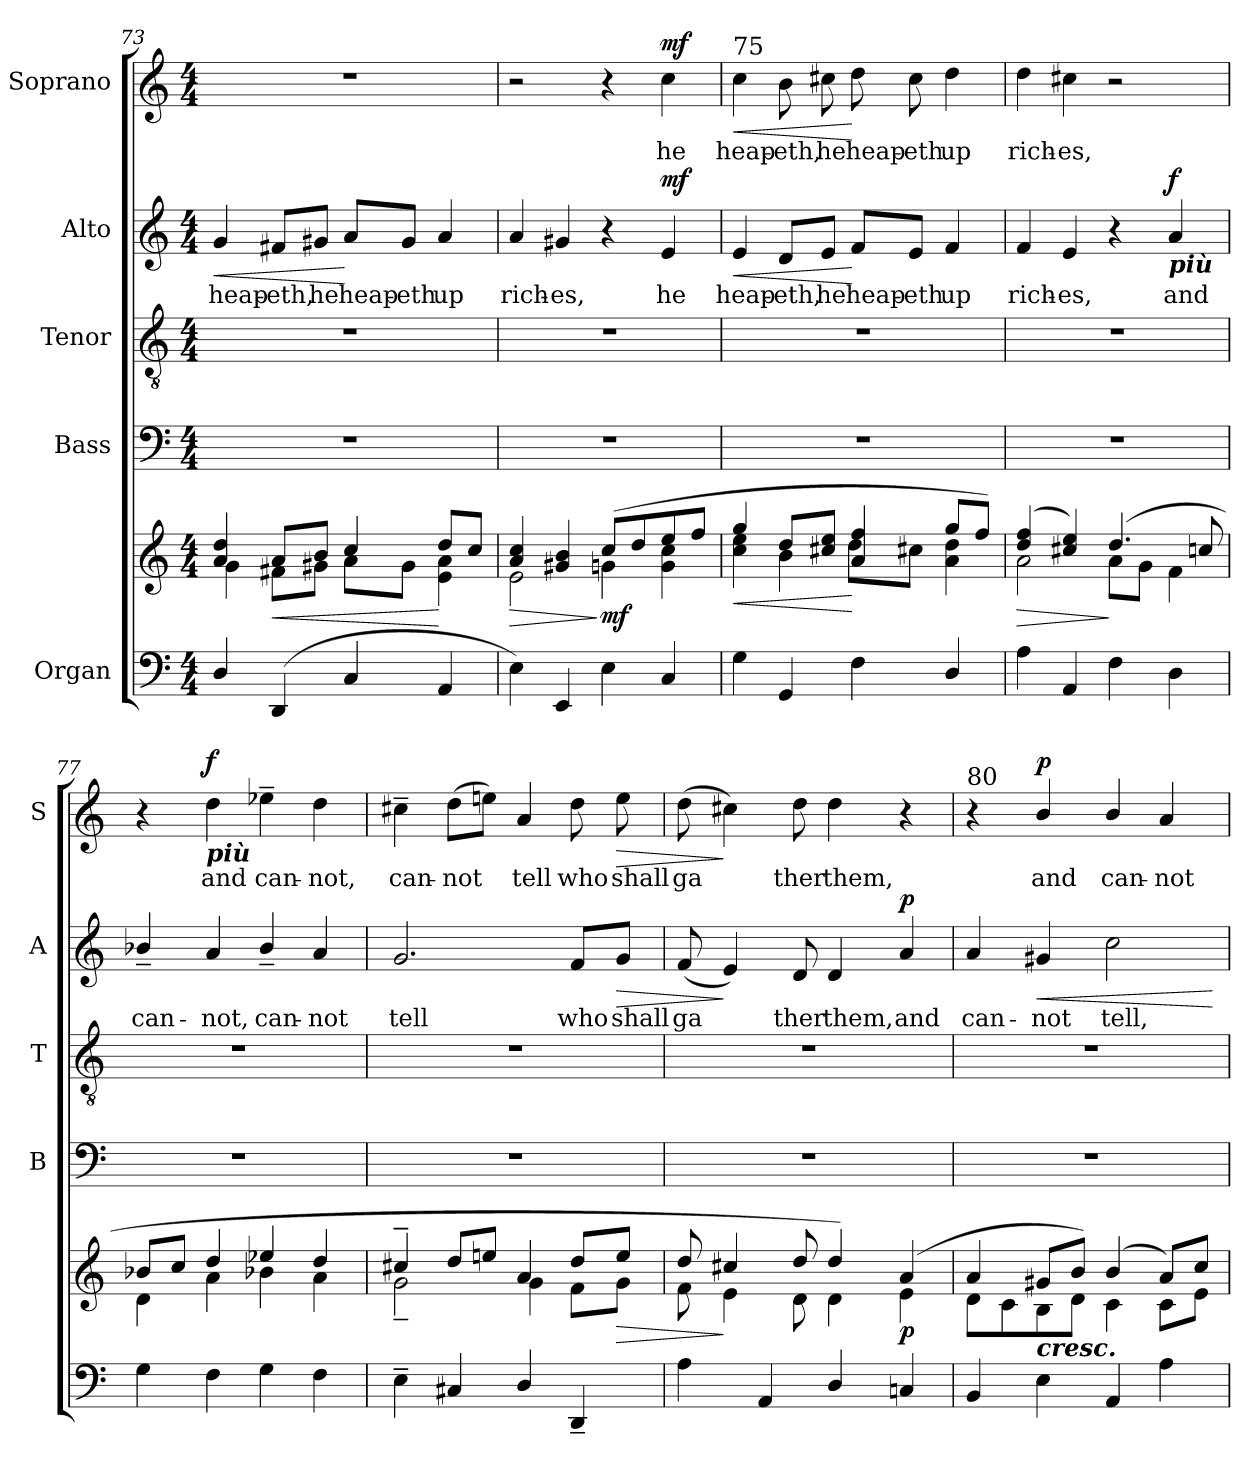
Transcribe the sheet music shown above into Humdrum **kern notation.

**kern	**kern	**dynam	**kern	**kern	**kern	**text	**dynam	**kern	**text	**dynam
*part5	*part5	*part5	*part4	*part3	*part2	*part2	*part2	*part1	*part1	*part1
*staff6	*staff5	*staff5/6	*staff4	*staff3	*staff2	*staff2	*staff2	*staff1	*staff1	*staff1
*I"Organ	*	*	*I"Bass	*I"Tenor	*I"Alto	*	*	*I"Soprano	*	*
*	*	*	*I'B	*I'T	*I'A	*	*	*I'S	*	*
*clefF4	*clefG2	*	*clefF4	*clefGv2	*clefG2	*	*	*clefG2	*	*
*k[]	*k[]	*	*k[]	*k[]	*k[]	*	*	*k[]	*	*
*C:	*C:	*	*C:	*C:	*C:	*	*	*C:	*	*
*M4/4	*M4/4	*	*M4/4	*M4/4	*M4/4	*	*	*M4/4	*	*
=73	=73	=73	=73	=73	=73	=73	=73	=73	=73	=73
*	*^	*	*	*	*	*	*	*	*	*
!	!	!	!	!	!	!	!LO:LY:b	!LO:HP:b	!	!	!
4D/	4a/ 4dd/	4g\	.	1r	1r	4g/	heap-	<	1r	.	.
!	!	!	!LO:HP:b	!	!	!	!LO:LY:b	!	!	!	!
(<4DD/	8a/L	8f#X\L	<	.	.	8f#X/L	-eth,	.	.	.	.
!	!	!	!	!	!	!	!LO:LY:b	!	!	!	!
.	8b/J	8g#X\J	.	.	.	8g#X/J	he	.	.	.	.
!	!	!	!	!	!	!	!LO:LY:b	!	!	!	!
4C/	4cc/	8a\L	.	.	.	8a/L	heap-	[	.	.	.
!	!	!	!	!	!	!	!LO:LY:b	!	!	!	!
.	.	8g#\J	.	.	.	8g#/J	-eth	.	.	.	.
!	!	!	!	!	!	!	!LO:LY:b	!	!	!	!
4AA/	8dd/L	4e\ 4a\	[	.	.	4a/	up	.	.	.	.
.	8cc/J	.	.	.	.	.	.	.	.	.	.
=74	=74	=74	=74	=74	=74	=74	=74	=74	=74	=74	=74
!	!	!	!LO:HP:b	!	!	!	!LO:LY:b	!	!	!	!
4E\)	4a/ 4cc/	2e\	>	1r	1r	4a/	rich-	.	2r	.	.
!	!	!	!	!	!	!	!LO:LY:b	!	!	!	!
(<4EE/	4g#X/ 4b/)	.	.	.	.	4g#X/	-es,	.	.	.	.
!	!	!	!LO:DY:n=1:b	!	!	!	!	!	!	!	!
4E\	(>8cc/L	4gn\	] mf	.	.	4r	.	.	4r	.	.
.	8dd/	.	.	.	.	.	.	.	.	.	.
!	!	!	!	!	!	!	!LO:LY:b	!LO:DY:b	!	!LO:LY:b	!LO:DY:b
4C/	8ee/	4g\ 4cc\	.	.	.	4e/	he	mf	4cc\	he	mf
.	8ff/J	.	.	.	.	.	.	.	.	.	.
=75	=75	=75	=75	=75	=75	=75	=75	=75	=75	=75	=75
!	!	!	!	!	!	!	!	!	!LO:TX:a:t=75	!	!
!	!	!	!LO:HP:b	!	!	!	!LO:LY:b	!LO:HP:b	!	!LO:LY:b	!LO:HP:b
4G\	4gg/	4cc\ 4ee\	<	1r	1r	4e/	heap-	<	4cc\	heap-	<
!	!	!	!	!	!	!	!LO:LY:b	!	!	!LO:LY:b	!
4GG/	8dd/L	4b\	.	.	.	8d/L	-eth,	.	8b\	-eth,	.
!	!	!	!	!	!	!	!LO:LY:b	!	!	!LO:LY:b	!
.	8cc#X/ 8ee/J	.	.	.	.	8e/J	he	.	8cc#X\	he	.
!	!	!	!	!	!	!	!LO:LY:b	!	!	!LO:LY:b	!
4F\	4a/ 4ff/	8dd\L	[	.	.	8f/L	heap-	[	8dd\	heap-	[
!	!	!	!	!	!	!	!LO:LY:b	!	!	!LO:LY:b	!
.	.	8cc#X\J	.	.	.	8e/J	-eth	.	8cc#\	-eth	.
!	!	!	!	!	!	!	!LO:LY:b	!	!	!LO:LY:b	!
4D/	8gg/L	4a\ 4dd\	.	.	.	4f/	up	.	4dd\	up	.
.	8ff/J)	.	.	.	.	.	.	.	.	.	.
!!LO:LB:g=z
=76	=76	=76	=76	=76	=76	=76	=76	=76	=76	=76	=76
!	!	!	!LO:HP:b	!	!	!	!LO:LY:b	!	!	!LO:LY:b	!
4A\	(>4dd/ 4ff/	2a\	>	1r	1r	4f/	rich-	.	4dd\	rich-	.
!	!	!	!	!	!	!	!LO:LY:b	!	!	!LO:LY:b	!
4AA/	4cc#X/ 4ee/)	.	.	.	.	4e/	-es,	.	4cc#X\	-es,	.
4F\	(>4.dd/	8a\L	]	.	.	4r	.	.	2r	.	.
.	.	8g\J	.	.	.	.	.	.	.	.	.
!	!	!	!	!	!	!LO:TX:b:Bi:t=più	!	!	!	!	!
!	!	!	!	!	!	!	!LO:LY:b	!LO:DY:b	!	!	!
4D\	.	4f\	.	.	.	4a/	and	f	.	.	.
.	8ccn/	.	.	.	.	.	.	.	.	.	.
=77	=77	=77	=77	=77	=77	=77	=77	=77	=77	=77	=77
!	!	!	!	!	!	!	!LO:LY:b	!	!	!	!
4G\	8b-X/L	4d\	.	1r	1r	4b-X~>/	can-	.	4r	.	.
.	8cc/J	.	.	.	.	.	.	.	.	.	.
!	!	!	!	!	!	!	!	!	!LO:TX:b:Bi:t=più	!	!
!	!	!	!	!	!	!	!LO:LY:b	!	!	!LO:LY:b	!LO:DY:b
4F\	4dd/	4a\	.	.	.	4a/	-not,	.	4dd\	and	f
!	!	!	!	!	!	!	!LO:LY:b	!	!	!LO:LY:b	!
4G\	4ee-X/	4b-X\	.	.	.	4b-~>/	can-	.	4ee-X~>\	can-	.
!	!	!	!	!	!	!	!LO:LY:b	!	!	!LO:LY:b	!
4F\	4dd/	4a\	.	.	.	4a/	-not	.	4dd\	-not,	.
=78	=78	=78	=78	=78	=78	=78	=78	=78	=78	=78	=78
!	!	!	!	!	!	!	!LO:LY:b	!	!	!LO:LY:b	!
4E~>\	4cc#X~>/	2g~<\	.	1r	1r	2.g/	tell	.	4cc#X~>\	can-	.
!	!	!	!	!	!	!	!	!	!	!LO:LY:b	!
4C#X/	8dd/L	.	.	.	.	.	.	.	(>8dd\L	-not	.
.	8een/J	.	.	.	.	.	.	.	8een\J)	.	.
!	!	!	!	!	!	!	!	!	!	!LO:LY:b	!
4D/	4a/	4g\	.	.	.	.	.	.	4a/	tell	.
!	!	!	!	!	!	!	!LO:LY:b	!	!	!LO:LY:b	!
4DD~</	8dd/L	8f\L	.	.	.	8f/L	who	.	8dd\	who	.
!	!	!	!LO:HP:b	!	!	!	!LO:LY:b	!LO:HP:b	!	!LO:LY:b	!LO:HP:b
.	8ee/J	8g\J	>	.	.	8g/J	shall	>	8ee\	shall	>
=79	=79	=79	=79	=79	=79	=79	=79	=79	=79	=79	=79
!	!	!	!	!	!	!	!LO:LY:b	!	!	!LO:LY:b	!
4A\	8dd/	8f\	.	1r	1r	(<8f/	ga­	.	(>8dd\	ga­	.
.	4cc#X/	4e\	]	.	.	4e/)	.	]	4cc#X\)	.	]
4AA/	.	.	.	.	.	.	.	.	.	.	.
!	!	!	!	!	!	!	!LO:LY:b	!	!	!LO:LY:b	!
.	8dd/	8d\	.	.	.	8d/	ther	.	8dd\	ther	.
!	!	!	!	!	!	!	!LO:LY:b	!	!	!LO:LY:b	!
4D/	4dd/)	4d\	.	.	.	4d/	them,	.	4dd\	them,	.
!	!	!	!LO:DY:b	!	!	!	!LO:LY:b	!LO:DY:b	!	!	!
(>4Cn/	(>4a/	4e\	p	.	.	4a/	and	p	4r	.	.
=80	=80	=80	=80	=80	=80	=80	=80	=80	=80	=80	=80
!	!	!	!	!	!	!	!	!	!LO:TX:a:t=80	!	!
!	!	!	!	!	!	!	!LO:LY:b	!	!	!	!
4BB/	4a/	8d\L	.	1r	1r	4a/	can-	.	4r	.	.
.	.	8c\	.	.	.	.	.	.	.	.	.
!LO:TX:a:Bi:t=cresc.	!	!	!	!	!	!	!	!	!	!	!
!	!	!	!	!	!	!	!LO:LY:b	!LO:HP:b	!	!LO:LY:b	!LO:DY:b
4E\	8g#X/L	8B\	.	.	.	4g#X/	-not	<	4b/	and	p
.	8b/J)	8d\J	.	.	.	.	.	.	.	.	.
!	!	!	!	!	!	!	!LO:LY:b	!	!	!LO:LY:b	!
4AA/	(>4b/	4c\	.	.	.	2cc\	tell,	.	4b/	can-	.
!	!	!	!	!	!	!	!	!	!	!LO:LY:b	!
4A\	8a/L)	8c\L	.	.	.	.	.	.	4a/	-not	.
.	8cc/J)	8e\J	.	.	.	.	.	.	.	.	.
*	*v	*v	*	*	*	*	*	*	*	*	*
.	.	.	.	.	.	.	[	.	.	.
=	=	=	=	=	=	=	=	=	=	=
*-	*-	*-	*-	*-	*-	*-	*-	*-	*-	*-
